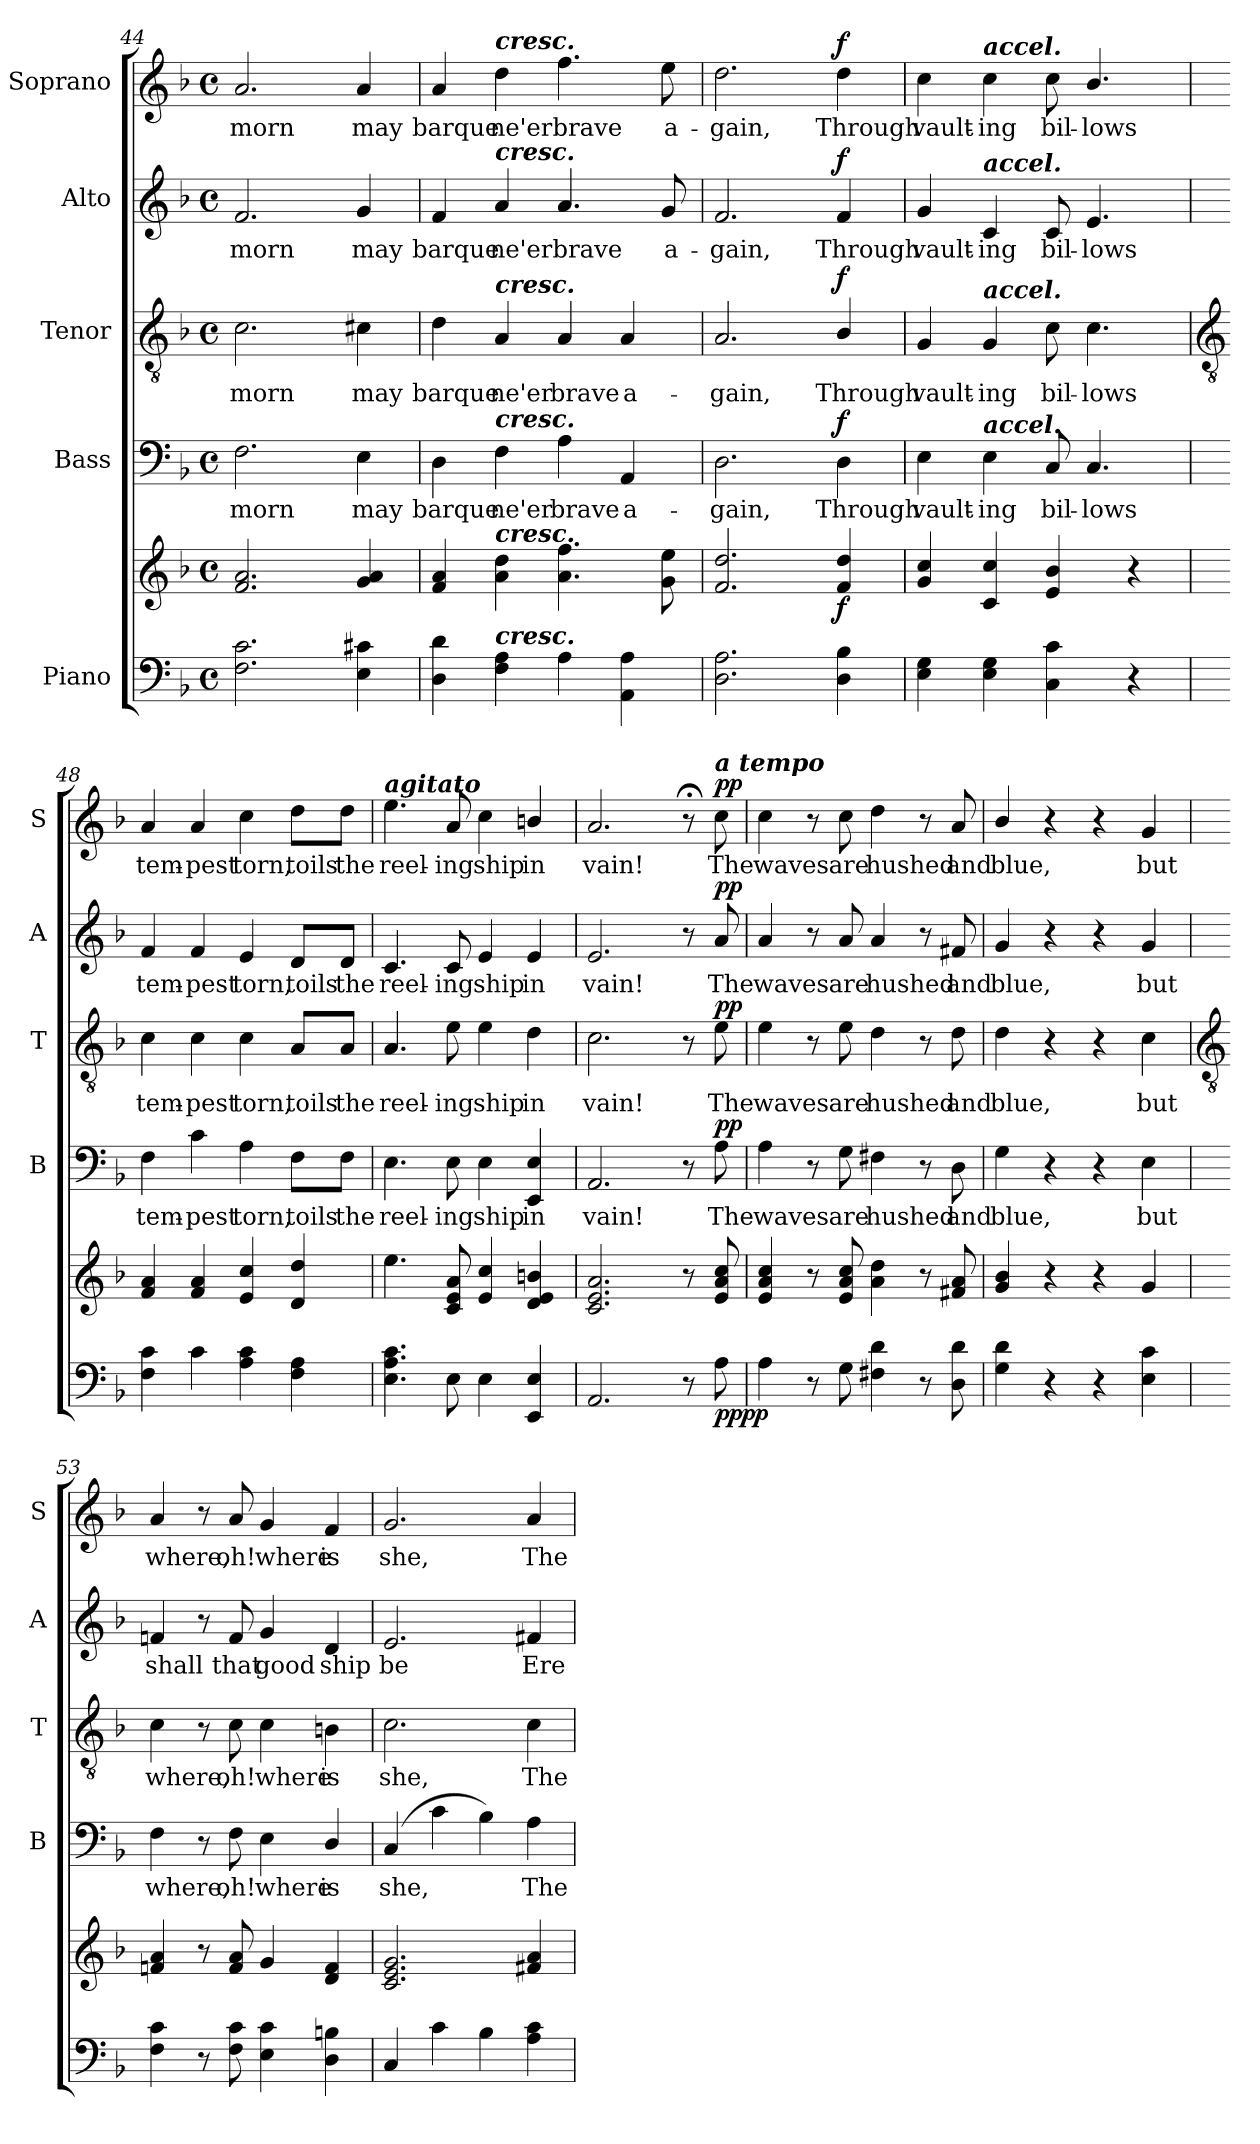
**kern	**kern	**dynam	**kern	**text	**dynam	**kern	**text	**dynam	**kern	**text	**dynam	**kern	**text	**dynam
*part5	*part5	*part5	*part4	*part4	*part4	*part3	*part3	*part3	*part2	*part2	*part2	*part1	*part1	*part1
*staff6	*staff5	*staff5/6	*staff4	*staff4	*staff4	*staff3	*staff3	*staff3	*staff2	*staff2	*staff2	*staff1	*staff1	*staff1
*I"Piano	*	*	*I"Bass	*	*	*I"Tenor	*	*	*I"Alto	*	*	*I"Soprano	*	*
*	*	*	*I'B	*	*	*I'T	*	*	*I'A	*	*	*I'S	*	*
*clefF4	*clefG2	*	*clefF4	*	*	*clefGv2	*	*	*clefG2	*	*	*clefG2	*	*
*k[b-]	*k[b-]	*	*k[b-]	*	*	*k[b-]	*	*	*k[b-]	*	*	*k[b-]	*	*
*F:	*F:	*	*F:	*	*	*F:	*	*	*F:	*	*	*F:	*	*
*M4/4	*M4/4	*	*M4/4	*	*	*M4/4	*	*	*M4/4	*	*	*M4/4	*	*
*met(c)	*met(c)	*	*met(c)	*	*	*met(c)	*	*	*met(c)	*	*	*met(c)	*	*
=44	=44	=44	=44	=44	=44	=44	=44	=44	=44	=44	=44	=44	=44	=44
!	!	!	!	!LO:LY:b	!	!	!LO:LY:b	!	!	!LO:LY:b	!	!	!LO:LY:b	!
2.F 2.c	2.f 2.a	.	2.F	morn	.	2.c	morn	.	2.f	morn	.	2.a	morn	.
!	!	!	!	!LO:LY:b	!	!	!LO:LY:b	!	!	!LO:LY:b	!	!	!LO:LY:b	!
4E 4c#X	4g 4a	.	4E	may	.	4c#X	may	.	4g	may	.	4a	may	.
=45	=45	=45	=45	=45	=45	=45	=45	=45	=45	=45	=45	=45	=45	=45
!	!	!	!	!LO:LY:b	!	!	!LO:LY:b	!	!	!LO:LY:b	!	!	!LO:LY:b	!
4D 4d	4f 4a	.	4D	barque	.	4d	barque	.	4f	barque	.	4a	barque	.
!	!	!	!	!	!	!	!	!	!	!	!	!LO:TX:a:Bi:t=cresc.	!	!
!	!	!	!	!	!	!	!	!	!LO:TX:a:Bi:t=cresc.	!	!	!	!	!
!	!	!	!	!	!	!LO:TX:a:Bi:t=cresc.	!	!	!	!	!	!	!	!
!	!	!	!LO:TX:a:Bi:t=cresc.	!	!	!	!	!	!	!	!	!	!	!
!	!LO:TX:a:Bi:t=cresc.	!	!	!	!	!	!	!	!	!	!	!	!	!
!LO:TX:a:Bi:t=cresc.	!	!	!	!	!	!	!	!	!	!	!	!	!	!
!	!	!	!	!LO:LY:b	!	!	!LO:LY:b	!	!	!LO:LY:b	!	!	!LO:LY:b	!
4F 4A	4a 4dd	.	4F	ne'er	.	4A	ne'er	.	4a	ne'er	.	4dd	ne'er	.
!	!	!	!	!LO:LY:b	!	!	!LO:LY:b	!	!	!LO:LY:b	!	!	!LO:LY:b	!
4A	4.a 4.ff	.	4A	brave	.	4A	brave	.	4.a	brave	.	4.ff	brave	.
!	!	!	!	!LO:LY:b	!	!	!LO:LY:b	!	!	!	!	!	!	!
4AA 4A	.	.	4AA	a-	.	4A	a-	.	.	.	.	.	.	.
!	!	!	!	!	!	!	!	!	!	!LO:LY:b	!	!	!LO:LY:b	!
.	8g 8ee	.	.	.	.	.	.	.	8g	a-	.	8ee	a-	.
=46	=46	=46	=46	=46	=46	=46	=46	=46	=46	=46	=46	=46	=46	=46
!	!	!	!	!LO:LY:b	!	!	!LO:LY:b	!	!	!LO:LY:b	!	!	!LO:LY:b	!
2.D 2.A	2.f 2.dd	.	2.D	-gain,	.	2.A	-gain,	.	2.f	-gain,	.	2.dd	-gain,	.
!	!	!LO:DY:b	!	!LO:LY:b	!LO:DY:b	!	!LO:LY:b	!LO:DY:b	!	!LO:LY:b	!LO:DY:b	!	!LO:LY:b	!LO:DY:b
4D\ 4B-\	4f 4dd	f	4D	Through	f	4B-/	Through	f	4f	Through	f	4dd	Through	f
=47	=47	=47	=47	=47	=47	=47	=47	=47	=47	=47	=47	=47	=47	=47
!	!	!	!	!LO:LY:b	!	!	!LO:LY:b	!	!	!LO:LY:b	!	!	!LO:LY:b	!
4E 4G	4g 4cc	.	4E	vault-	.	4G	vault-	.	4g	vault-	.	4cc	vault-	.
!	!	!	!	!	!	!	!	!	!	!	!	!LO:TX:a:Bi:t=accel.	!	!
!	!	!	!	!	!	!	!	!	!LO:TX:a:Bi:t=accel.	!	!	!	!	!
!	!	!	!	!	!	!LO:TX:a:Bi:t=accel.	!	!	!	!	!	!	!	!
!	!	!	!LO:TX:a:Bi:t=accel.	!	!	!	!	!	!	!	!	!	!	!
!	!	!	!	!LO:LY:b	!	!	!LO:LY:b	!	!	!LO:LY:b	!	!	!LO:LY:b	!
4E 4G	4c 4cc	.	4E	-ing	.	4G	-ing	.	4c	-ing	.	4cc	-ing	.
!	!	!	!	!LO:LY:b	!	!	!LO:LY:b	!	!	!LO:LY:b	!	!	!LO:LY:b	!
4C 4c	4e/ 4b-/	.	8C	bil-	.	8c	bil-	.	8c	bil-	.	8cc	bil-	.
!	!	!	!	!LO:LY:b	!	!	!LO:LY:b	!	!	!LO:LY:b	!	!	!LO:LY:b	!
.	.	.	4.C	-lows	.	4.c	-lows	.	4.e	-lows	.	4.b-/	-lows	.
4r	4r	.	.	.	.	.	.	.	.	.	.	.	.	.
!!LO:LB:g=z
=48	=48	=48	=48	=48	=48	=48	=48	=48	=48	=48	=48	=48	=48	=48
*	*	*	*	*	*	*clefGv2	*	*	*	*	*	*	*	*
!	!	!	!	!LO:LY:b	!	!	!LO:LY:b	!	!	!LO:LY:b	!	!	!LO:LY:b	!
4F 4c	4f 4a	.	4F	tem-	.	4c	tem-	.	4f	tem-	.	4a	tem-	.
!	!	!	!	!LO:LY:b	!	!	!LO:LY:b	!	!	!LO:LY:b	!	!	!LO:LY:b	!
4c	4f 4a	.	4c	-pest	.	4c	-pest	.	4f	-pest	.	4a	-pest	.
!	!	!	!	!LO:LY:b	!	!	!LO:LY:b	!	!	!LO:LY:b	!	!	!LO:LY:b	!
4A 4c	4e 4cc	.	4A	torn,	.	4c	torn,	.	4e	torn,	.	4cc	torn,	.
!	!	!	!	!LO:LY:b	!	!	!LO:LY:b	!	!	!LO:LY:b	!	!	!LO:LY:b	!
4F 4A	4d 4dd	.	8F\L	toils	.	8A/L	toils	.	8d/L	toils	.	8dd\L	toils	.
!	!	!	!	!LO:LY:b	!	!	!LO:LY:b	!	!	!LO:LY:b	!	!	!LO:LY:b	!
.	.	.	8F\J	the	.	8A/J	the	.	8d/J	the	.	8dd\J	the	.
=49	=49	=49	=49	=49	=49	=49	=49	=49	=49	=49	=49	=49	=49	=49
!	!	!	!	!	!	!	!	!	!	!	!	!LO:TX:a:Bi:t=agitato	!	!
!	!	!	!	!LO:LY:b	!	!	!LO:LY:b	!	!	!LO:LY:b	!	!	!LO:LY:b	!
4.E 4.A 4.c	4.ee	.	4.E	reel-	.	4.A	reel-	.	4.c	reel-	.	4.ee	reel-	.
!	!	!	!	!LO:LY:b	!	!	!LO:LY:b	!	!	!LO:LY:b	!	!	!LO:LY:b	!
8E	8c 8e 8a	.	8E	-ing	.	8e	-ing	.	8c	-ing	.	8a	-ing	.
!	!	!	!	!LO:LY:b	!	!	!LO:LY:b	!	!	!LO:LY:b	!	!	!LO:LY:b	!
4E	4e 4cc	.	4E	ship	.	4e	ship	.	4e	ship	.	4cc	ship	.
!	!	!	!	!LO:LY:b	!	!	!LO:LY:b	!	!	!LO:LY:b	!	!	!LO:LY:b	!
4EE 4E	4d/ 4e/ 4bn/	.	4EE 4E	in	.	4d	in	.	4e	in	.	4bn/	in	.
=50	=50	=50	=50	=50	=50	=50	=50	=50	=50	=50	=50	=50	=50	=50
!	!	!	!	!LO:LY:b	!	!	!LO:LY:b	!	!	!LO:LY:b	!	!	!LO:LY:b	!
2.AA	2.c 2.e 2.a	.	2.AA	vain!	.	2.c	vain!	.	2.e	vain!	.	2.a	vain!	.
8r	8r	.	8r	.	.	8r	.	.	8r	.	.	8r;<	.	.
!	!	!	!	!	!	!	!	!	!	!	!	!LO:TX:a:Bi:t=a tempo	!	!
!	!	!LO:DY:b=2	!	!LO:LY:b	!	!	!LO:LY:b	!	!	!LO:LY:b	!	!	!LO:LY:b	!
!	!	!LO:DY:n=1:b	!	!	!LO:DY:b	!	!	!LO:DY:b	!	!	!LO:DY:b	!	!	!LO:DY:b
8A\	8e 8a 8cc	pp pp	8A	The	pp	8e	The	pp	8a	The	pp	8cc	The	pp
=51	=51	=51	=51	=51	=51	=51	=51	=51	=51	=51	=51	=51	=51	=51
!	!	!	!	!LO:LY:b	!	!	!LO:LY:b	!	!	!LO:LY:b	!	!	!LO:LY:b	!
4A	4e 4a 4cc	.	4A	waves	.	4e	waves	.	4a	waves	.	4cc	waves	.
8r	8r	.	8r	.	.	8r	.	.	8r	.	.	8r	.	.
!	!	!	!	!LO:LY:b	!	!	!LO:LY:b	!	!	!LO:LY:b	!	!	!LO:LY:b	!
8G	8e 8a 8cc	.	8G	are	.	8e	are	.	8a	are	.	8cc	are	.
!	!	!	!	!LO:LY:b	!	!	!LO:LY:b	!	!	!LO:LY:b	!	!	!LO:LY:b	!
4F#X 4d	4a 4dd	.	4F#X	hushed	.	4d	hushed	.	4a	hushed	.	4dd	hushed	.
8r	8r	.	8r	.	.	8r	.	.	8r	.	.	8r	.	.
!	!	!	!	!LO:LY:b	!	!	!LO:LY:b	!	!	!LO:LY:b	!	!	!LO:LY:b	!
8D 8d	8f#X 8a	.	8D	and	.	8d	and	.	8f#X	and	.	8a	and	.
=52	=52	=52	=52	=52	=52	=52	=52	=52	=52	=52	=52	=52	=52	=52
!	!	!	!	!LO:LY:b	!	!	!LO:LY:b	!	!	!LO:LY:b	!	!	!LO:LY:b	!
4G 4d	4g/ 4b-/	.	4G	blue,	.	4d\	blue,	.	4g/	blue,	.	4b-/	blue,	.
4r	4r	.	4r	.	.	4r	.	.	4r	.	.	4r	.	.
4r	4r	.	4r	.	.	4r	.	.	4r	.	.	4r	.	.
!	!	!	!	!LO:LY:b	!	!	!LO:LY:b	!	!	!LO:LY:b	!	!	!LO:LY:b	!
4E 4c	4g	.	4E	but	.	4c	but	.	4g	but	.	4g	but	.
!!LO:LB:g=z
=53	=53	=53	=53	=53	=53	=53	=53	=53	=53	=53	=53	=53	=53	=53
*	*	*	*	*	*	*clefGv2	*	*	*	*	*	*	*	*
!	!	!	!	!LO:LY:b	!	!	!LO:LY:b	!	!	!LO:LY:b	!	!	!LO:LY:b	!
4F 4c	4fn 4a	.	4F	where,	.	4c	where,	.	4fn	shall	.	4a	where,	.
8r	8r	.	8r	.	.	8r	.	.	8r	.	.	8r	.	.
!	!	!	!	!LO:LY:b	!	!	!LO:LY:b	!	!	!LO:LY:b	!	!	!LO:LY:b	!
8F 8c	8f 8a	.	8F	oh!	.	8c	oh!	.	8f	that	.	8a	oh!	.
!	!	!	!	!LO:LY:b	!	!	!LO:LY:b	!	!	!LO:LY:b	!	!	!LO:LY:b	!
4E 4c	4g	.	4E	where	.	4c	where	.	4g	good	.	4g	where	.
!	!	!	!	!LO:LY:b	!	!	!LO:LY:b	!	!	!LO:LY:b	!	!	!LO:LY:b	!
4D 4Bn	4d 4f	.	4D/	is	.	4Bn	is	.	4d	ship	.	4f	is	.
=54	=54	=54	=54	=54	=54	=54	=54	=54	=54	=54	=54	=54	=54	=54
!	!	!	!	!LO:LY:b	!	!	!LO:LY:b	!	!	!LO:LY:b	!	!	!LO:LY:b	!
4C	2.c 2.e 2.g	.	(<4C	she,	.	2.c	she,	.	2.e	be	.	2.g	she,	.
4c	.	.	4c	.	.	.	.	.	.	.	.	.	.	.
4B-	.	.	4B-)	.	.	.	.	.	.	.	.	.	.	.
!	!	!	!	!LO:LY:b	!	!	!LO:LY:b	!	!	!LO:LY:b	!	!	!LO:LY:b	!
4A 4c	4f#X 4a	.	4A	The	.	4c	The	.	4f#X	Ere	.	4a	The	.
=	=	=	=	=	=	=	=	=	=	=	=	=	=	=
*-	*-	*-	*-	*-	*-	*-	*-	*-	*-	*-	*-	*-	*-	*-
